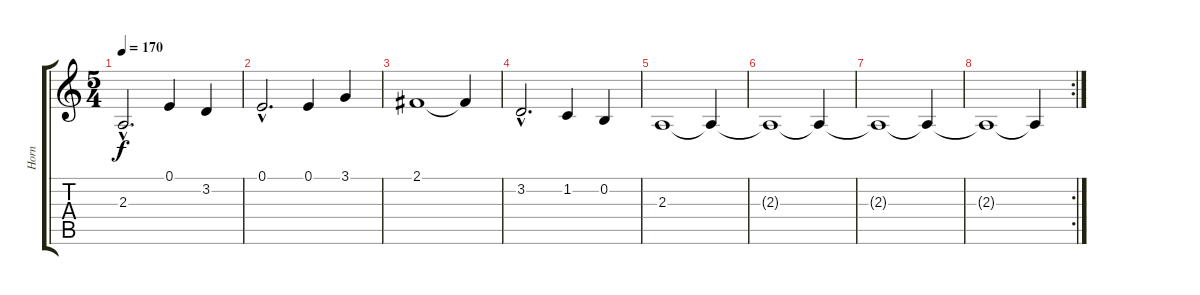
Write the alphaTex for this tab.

\track ("Horn" "Horn") {instrument frenchhorn}
\staff {score tabs}
\tuning (E4 B3 G3 D3 A2 E2) {hide}
\ts (5 4)
\tempo 170
\clef g2
\ks c
2.3{hac}.2{d dy f} 0.1.4 3.2.4 |
0.1{hac}.2{d} 0.1.4 3.1.4 |
2.1.1 2.1{t}.4 |
3.2{hac}.2{d} 1.2.4 0.2.4 |
2.3.1 2.3{t}.4 |
2.3{t}.1 2.3{t}.4 |
2.3{t}.1 2.3{t}.4 |
\rc 2
2.3{t}.1 2.3{t}.4
